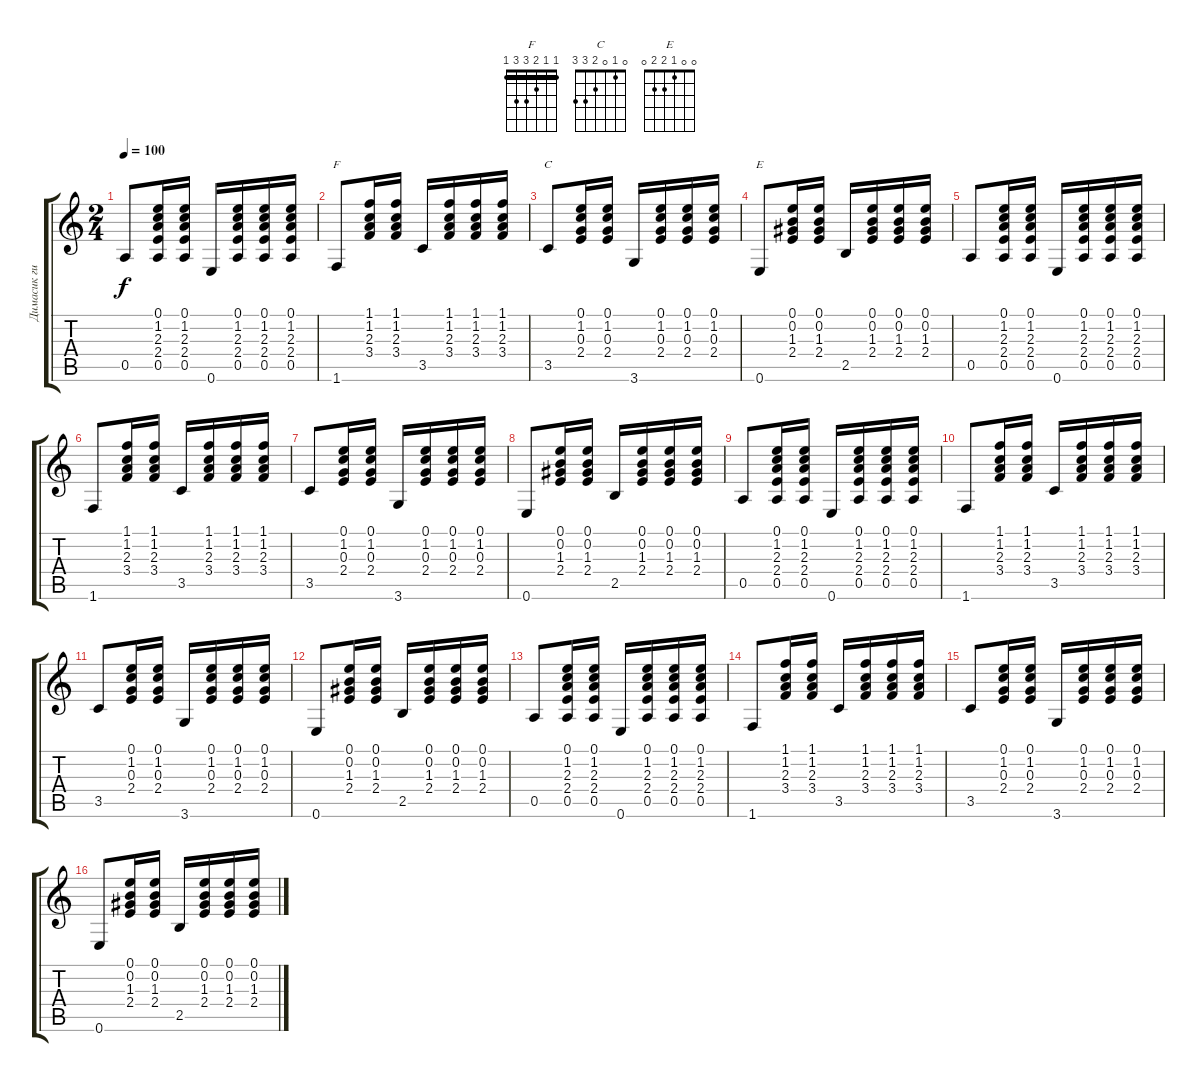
\track ("Димасик гитара" "Димасик ги") {instrument acousticguitarsteel}
\staff {score tabs}
\tuning (E4 B3 G3 D3 A2 E2) {hide}
\chord ("F" 1 1 2 3 3 1) {barre 1}
\chord ("C" 0 1 0 2 3 3)
\chord ("E" 0 0 1 2 2 0)
\ts (2 4)
\tempo 100
\clef g2
\ks c
0.5.8{dy f} (0.1 1.2 2.3 2.4 0.5).16 (0.1 1.2 2.3 2.4 0.5).16 0.6.16 (0.1 1.2 2.3 2.4 0.5).16 (0.1 1.2 2.3 2.4 0.5).16 (0.1 1.2 2.3 2.4 0.5).16 |
1.6.8{ch "F"} (1.1 1.2 2.3 3.4).16 (1.1 1.2 2.3 3.4).16 3.5.16 (1.1 1.2 2.3 3.4).16 (1.1 1.2 2.3 3.4).16 (1.1 1.2 2.3 3.4).16 |
3.5.8{ch "C"} (0.1 1.2 0.3 2.4).16 (0.1 1.2 0.3 2.4).16 3.6.16 (0.1 1.2 0.3 2.4).16 (0.1 1.2 0.3 2.4).16 (0.1 1.2 0.3 2.4).16 |
0.6.8{ch "E"} (0.1 0.2 1.3 2.4).16 (0.1 0.2 1.3 2.4).16 2.5.16 (0.1 0.2 1.3 2.4).16 (0.1 0.2 1.3 2.4).16 (0.1 0.2 1.3 2.4).16 |
0.5.8 (0.1 1.2 2.3 2.4 0.5).16 (0.1 1.2 2.3 2.4 0.5).16 0.6.16 (0.1 1.2 2.3 2.4 0.5).16 (0.1 1.2 2.3 2.4 0.5).16 (0.1 1.2 2.3 2.4 0.5).16 |
1.6.8 (1.1 1.2 2.3 3.4).16 (1.1 1.2 2.3 3.4).16 3.5.16 (1.1 1.2 2.3 3.4).16 (1.1 1.2 2.3 3.4).16 (1.1 1.2 2.3 3.4).16 |
3.5.8 (0.1 1.2 0.3 2.4).16 (0.1 1.2 0.3 2.4).16 3.6.16 (0.1 1.2 0.3 2.4).16 (0.1 1.2 0.3 2.4).16 (0.1 1.2 0.3 2.4).16 |
0.6.8 (0.1 0.2 1.3 2.4).16 (0.1 0.2 1.3 2.4).16 2.5.16 (0.1 0.2 1.3 2.4).16 (0.1 0.2 1.3 2.4).16 (0.1 0.2 1.3 2.4).16 |
0.5.8 (0.1 1.2 2.3 2.4 0.5).16 (0.1 1.2 2.3 2.4 0.5).16 0.6.16 (0.1 1.2 2.3 2.4 0.5).16 (0.1 1.2 2.3 2.4 0.5).16 (0.1 1.2 2.3 2.4 0.5).16 |
1.6.8 (1.1 1.2 2.3 3.4).16 (1.1 1.2 2.3 3.4).16 3.5.16 (1.1 1.2 2.3 3.4).16 (1.1 1.2 2.3 3.4).16 (1.1 1.2 2.3 3.4).16 |
3.5.8 (0.1 1.2 0.3 2.4).16 (0.1 1.2 0.3 2.4).16 3.6.16 (0.1 1.2 0.3 2.4).16 (0.1 1.2 0.3 2.4).16 (0.1 1.2 0.3 2.4).16 |
0.6.8 (0.1 0.2 1.3 2.4).16 (0.1 0.2 1.3 2.4).16 2.5.16 (0.1 0.2 1.3 2.4).16 (0.1 0.2 1.3 2.4).16 (0.1 0.2 1.3 2.4).16 |
0.5.8 (0.1 1.2 2.3 2.4 0.5).16 (0.1 1.2 2.3 2.4 0.5).16 0.6.16 (0.1 1.2 2.3 2.4 0.5).16 (0.1 1.2 2.3 2.4 0.5).16 (0.1 1.2 2.3 2.4 0.5).16 |
1.6.8 (1.1 1.2 2.3 3.4).16 (1.1 1.2 2.3 3.4).16 3.5.16 (1.1 1.2 2.3 3.4).16 (1.1 1.2 2.3 3.4).16 (1.1 1.2 2.3 3.4).16 |
3.5.8 (0.1 1.2 0.3 2.4).16 (0.1 1.2 0.3 2.4).16 3.6.16 (0.1 1.2 0.3 2.4).16 (0.1 1.2 0.3 2.4).16 (0.1 1.2 0.3 2.4).16 |
0.6.8 (0.1 0.2 1.3 2.4).16 (0.1 0.2 1.3 2.4).16 2.5.16 (0.1 0.2 1.3 2.4).16 (0.1 0.2 1.3 2.4).16 (0.1 0.2 1.3 2.4).16
